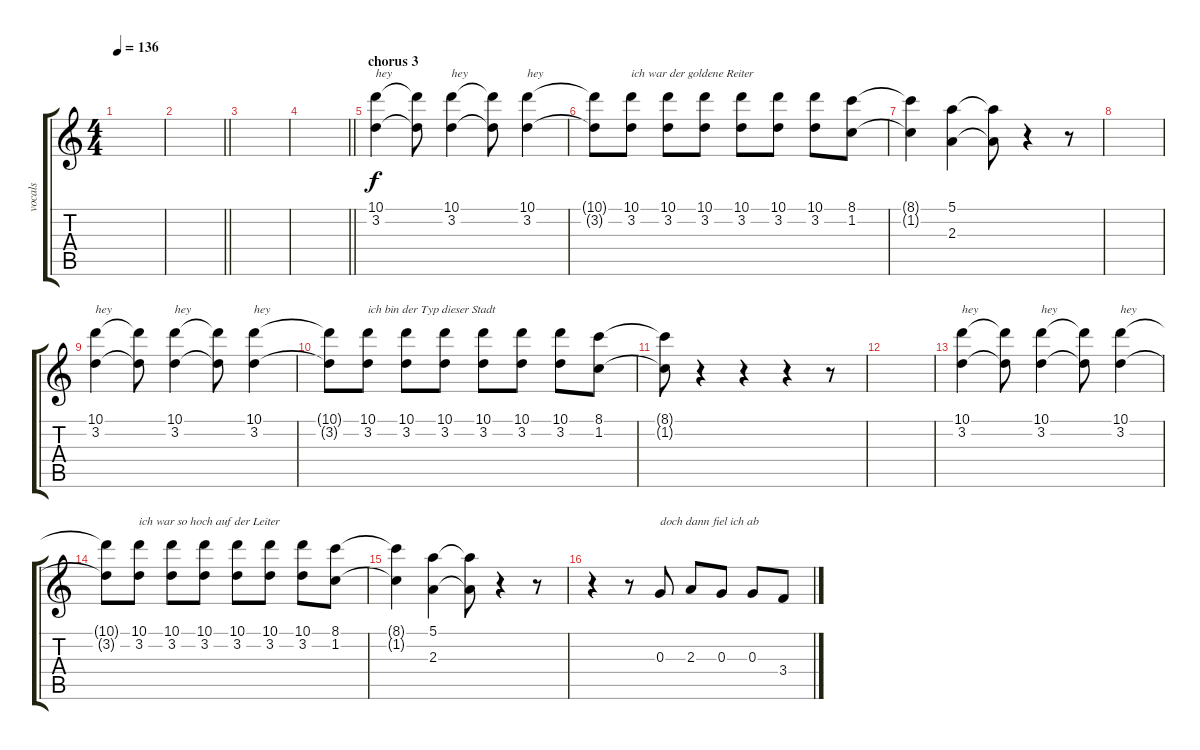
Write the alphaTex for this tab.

\track ("vocals" "vocals") {instrument electricguitarjazz}
\staff {score tabs}
\tuning (E4 B3 G3 D3 A2 E2) {hide}
\ts (4 4)
\tempo 136
\clef g2
\ks c
|
\barLineRight lightlight
|
|
\barLineRight lightlight
|
\section ("" "chorus 3")
(10.1 3.2).4{txt "hey"} (10.1{t} 3.2{t}).8 (10.1 3.2).4{txt "hey"} (10.1{t} 3.2{t}).8 (10.1 3.2).4{txt "hey"} |
(10.1{t} 3.2{t}).8 (10.1 3.2).8{txt "ich war der goldene Reiter"} (10.1 3.2).8 (10.1 3.2).8 (10.1 3.2).8 (10.1 3.2).8 (10.1 3.2).8 (8.1 1.2).8 |
(8.1{t} 1.2{t}).4 (5.1 2.3).4 (5.1{t} 2.3{t}).8 r.4 r.8 |
|
(10.1 3.2).4{txt "hey"} (10.1{t} 3.2{t}).8 (10.1 3.2).4{txt "hey"} (10.1{t} 3.2{t}).8 (10.1 3.2).4{txt "hey"} |
(10.1{t} 3.2{t}).8 (10.1 3.2).8{txt "ich bin der Typ dieser Stadt"} (10.1 3.2).8 (10.1 3.2).8 (10.1 3.2).8 (10.1 3.2).8 (10.1 3.2).8 (8.1 1.2).8 |
(8.1{t} 1.2{t}).8 r.4 r.4 r.4 r.8 |
|
(10.1 3.2).4{txt "hey"} (10.1{t} 3.2{t}).8 (10.1 3.2).4{txt "hey"} (10.1{t} 3.2{t}).8 (10.1 3.2).4{txt "hey"} |
(10.1{t} 3.2{t}).8 (10.1 3.2).8{txt "ich war so hoch auf der Leiter"} (10.1 3.2).8 (10.1 3.2).8 (10.1 3.2).8 (10.1 3.2).8 (10.1 3.2).8 (8.1 1.2).8 |
(8.1{t} 1.2{t}).4 (5.1 2.3).4 (5.1{t} 2.3{t}).8 r.4 r.8 |
r.4 r.8 0.3.8{txt "doch dann fiel ich ab"} 2.3.8 0.3.8 0.3.8 3.4.8
